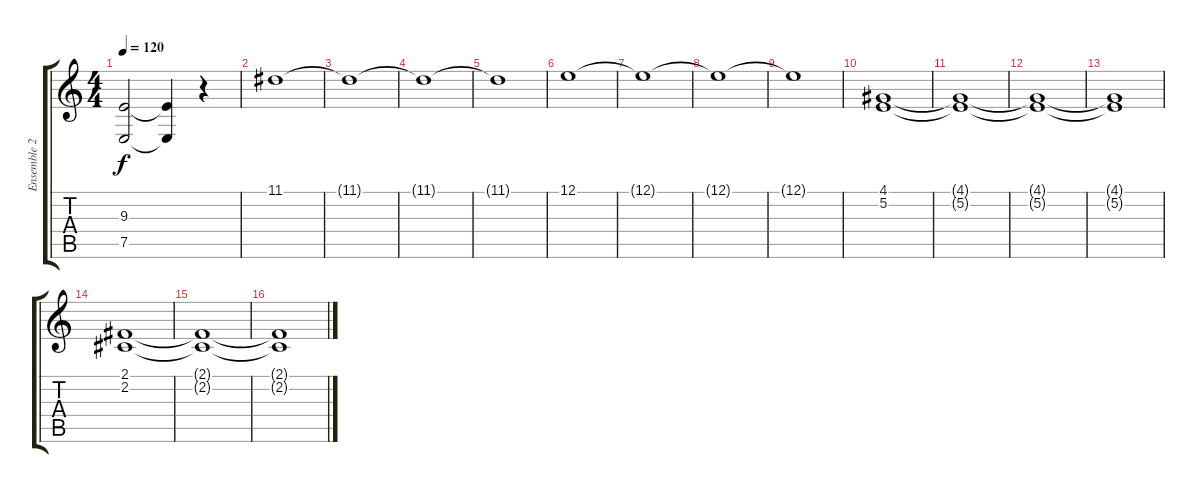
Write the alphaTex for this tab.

\track ("Ensemble 2" "Ensemble 2") {instrument stringensemble2}
\staff {score tabs}
\tuning (E4 B3 G3 D3 A2 E2) {hide}
\ts (4 4)
\tempo 120
\clef g2
\ks c
(9.3{t} 7.5{t}).2{dy f} (9.3{t} 7.5{t}).4 r.4 |
11.1.1 |
11.1{t}.1 |
11.1{t}.1 |
11.1{t}.1 |
12.1.1 |
12.1{t}.1 |
12.1{t}.1 |
12.1{t}.1 |
(4.1 5.2).1{volume 8 balance 14 instrument stringensemble2} |
(4.1{t} 5.2{t}).1 |
(4.1{t} 5.2{t}).1 |
(4.1{t} 5.2{t}).1 |
(2.1 2.2).1 |
(2.1{t} 2.2{t}).1 |
(2.1{t} 2.2{t}).1
